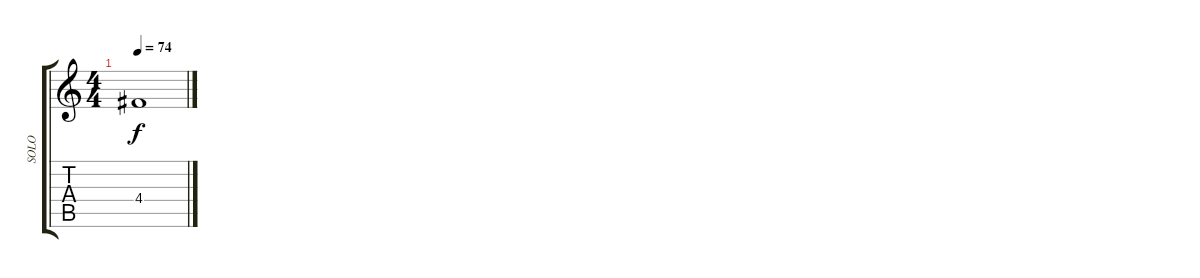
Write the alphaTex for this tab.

\track ("SOLO" "SOLO") {instrument distortionguitar}
\staff {score tabs}
\tuning (E4 B3 G3 D3 A2 E2) {hide}
\ts (4 4)
\tempo 74
\clef g2
\ks c
4.4{t}.1{dy f}
